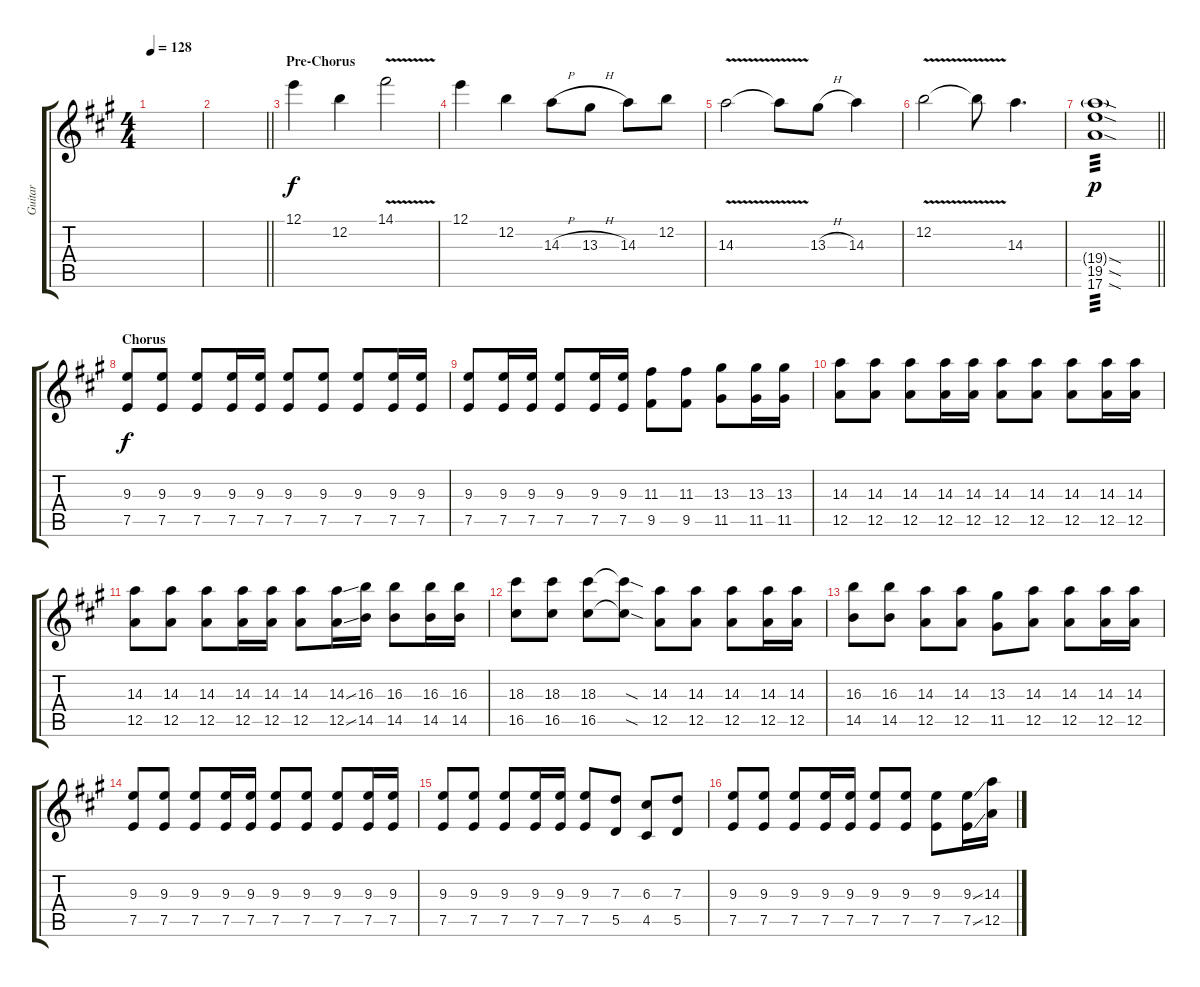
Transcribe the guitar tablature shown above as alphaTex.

\track ("Guitar" "Guitar") {instrument distortionguitar}
\staff {score tabs}
\tuning (E4 B3 G3 D3 A2 E2) {hide}
\ts (4 4)
\tempo 128
\clef g2
\ks a
|
\barLineRight lightlight
|
\section ("" "Pre-Chorus")
12.1.4 12.2.4 14.1{v}.2 |
12.1.4 12.2.4 14.3{h}.8 13.3{h}.8 14.3.8 12.2.8 |
14.3{v}.2 14.3{t}.8 13.3{h}.8 14.3.4 |
12.2{v}.2 12.2{t}.8 14.3.4{d} |
\barLineRight lightlight
(19.4{sod g} 19.5{sod} 17.6{sod}).1{tp 3 dy p} |
\section ("" "Chorus")
(9.3 7.5).8{dy f} (9.3 7.5).8 (9.3 7.5).8 (9.3 7.5).16 (9.3 7.5).16 (9.3 7.5).8 (9.3 7.5).8 (9.3 7.5).8 (9.3 7.5).16 (9.3 7.5).16 |
(9.3 7.5).8 (9.3 7.5).16 (9.3 7.5).16 (9.3 7.5).8 (9.3 7.5).16 (9.3 7.5).16 (11.3 9.5).8 (11.3 9.5).8 (13.3 11.5).8 (13.3 11.5).16 (13.3 11.5).16 |
(14.3 12.5).8 (14.3 12.5).8 (14.3 12.5).8 (14.3 12.5).16 (14.3 12.5).16 (14.3 12.5).8 (14.3 12.5).8 (14.3 12.5).8 (14.3 12.5).16 (14.3 12.5).16 |
(14.3 12.5).8 (14.3 12.5).8 (14.3 12.5).8 (14.3 12.5).16 (14.3 12.5).16 (14.3 12.5).8 (14.3{ss} 12.5{ss}).16 (16.3 14.5).16 (16.3 14.5).8 (16.3 14.5).16 (16.3 14.5).16 |
(18.3 16.5).8 (18.3 16.5).8 (18.3 16.5).8 (18.3{sod t} 16.5{sod t}).8 (14.3 12.5).8 (14.3 12.5).8 (14.3 12.5).8 (14.3 12.5).16 (14.3 12.5).16 |
(16.3 14.5).8 (16.3 14.5).8 (14.3 12.5).8 (14.3 12.5).8 (13.3 11.5).8 (14.3 12.5).8 (14.3 12.5).8 (14.3 12.5).16 (14.3 12.5).16 |
(9.3 7.5).8 (9.3 7.5).8 (9.3 7.5).8 (9.3 7.5).16 (9.3 7.5).16 (9.3 7.5).8 (9.3 7.5).8 (9.3 7.5).8 (9.3 7.5).16 (9.3 7.5).16 |
(9.3 7.5).8 (9.3 7.5).8 (9.3 7.5).8 (9.3 7.5).16 (9.3 7.5).16 (9.3 7.5).8 (7.3 5.5).8 (6.3 4.5).8 (7.3 5.5).8 |
(9.3 7.5).8 (9.3 7.5).8 (9.3 7.5).8 (9.3 7.5).16 (9.3 7.5).16 (9.3 7.5).8 (9.3 7.5).8 (9.3 7.5).8 (9.3{ss} 7.5{ss}).16 (14.3 12.5).16
